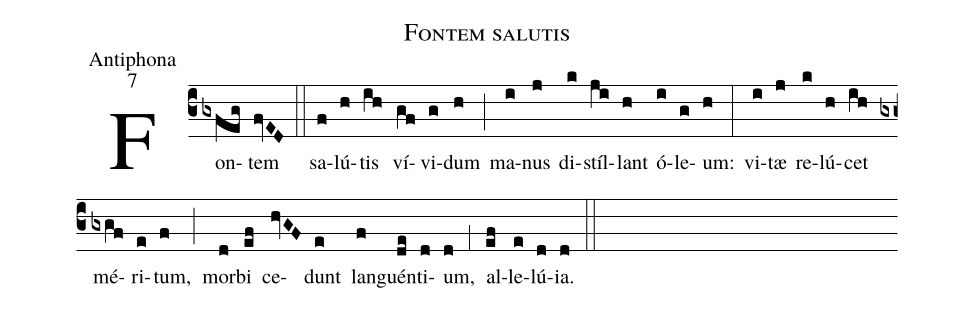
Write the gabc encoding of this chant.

name:Fontem salutis;
office-part:Antiphona;
mode:7;
%%
(c3) Fon(gxfeg)tem(fvED) (::)
sa(f)lú(h)tis(ih) ví(gf)vi(g)dum(h) (;) ma(i)nus(j) di(k)stíl(ji)lant(h) ó(i)le(g)um:(h) (:)
vi(i)tæ(j) re(k)lú(h)cet(ih) mé(gxgf)ri(e)tum,(f) (;) mor(d)bi(ef) ce(hvGF)dunt(e) lan(f)guén(de)ti(d)um,(d) (,1) al(ef)le(e)lú(d)ia.(d) (::)
